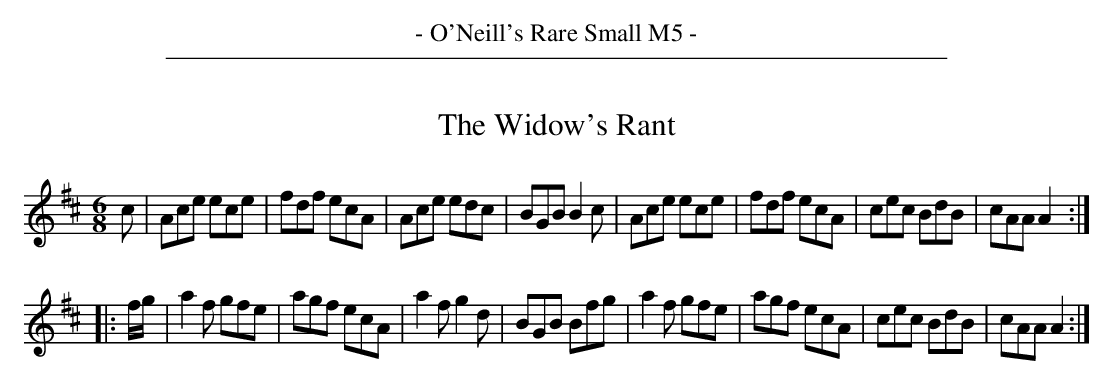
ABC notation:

X:1
T: The Widow's Rant
M: 6/8
L: 1/8
K: Amix
c |\
Ace ece | fdf ecA | Ace edc | BGB B2c |\
Ace ece | fdf ecA | cec BdB | cAA A2 :|
|: f/g/ |\
a2f gfe | agf ecA | a2f g2d | BGB Bfg |\
a2f gfe | agf ecA | cec BdB | cAA A2 :|
